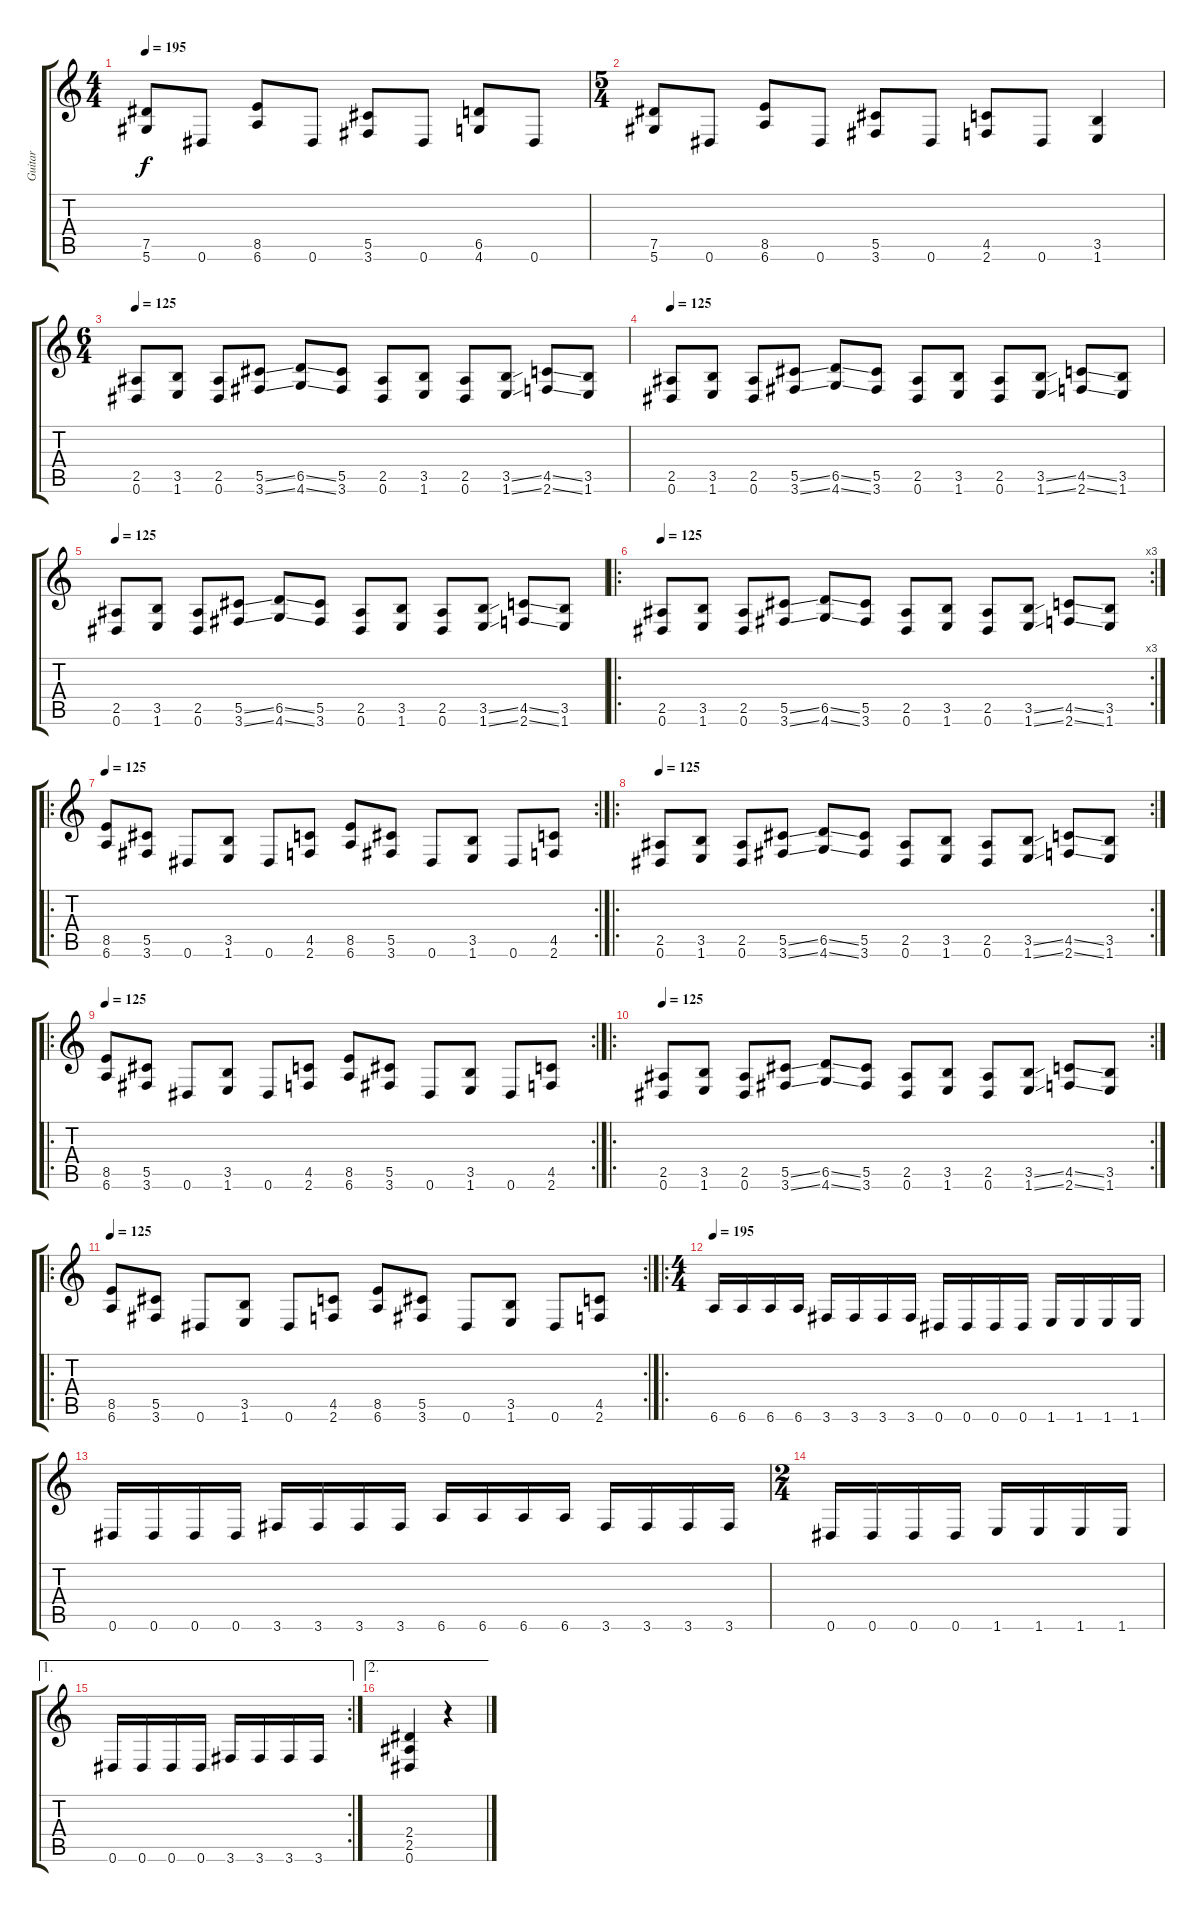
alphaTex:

\track ("Guitar" "Guitar") {instrument distortionguitar}
\staff {score tabs}
\tuning (Eb4 Bb3 Gb3 Db3 Ab2 Eb2) {hide}
\ts (4 4)
\tempo 195
\clef g2
\ks c
(7.5 5.6).8{dy f} 0.6.8 (8.5 6.6).8 0.6.8 (5.5 3.6).8 0.6.8 (6.5 4.6).8 0.6.8 |
\ts (5 4)
(7.5 5.6).8 0.6.8 (8.5 6.6).8 0.6.8 (5.5 3.6).8 0.6.8 (4.5 2.6).8 0.6.8 (3.5 1.6).4 |
\ts (6 4)
\tempo 125
(2.5 0.6).8 (3.5 1.6).8 (2.5 0.6).8 (5.5{ss} 3.6{ss}).8 (6.5{ss} 4.6{ss}).8 (5.5 3.6).8 (2.5 0.6).8 (3.5 1.6).8 (2.5 0.6).8 (3.5{ss} 1.6{ss}).8 (4.5{ss} 2.6{ss}).8 (3.5 1.6).8 |
\tempo 125
(2.5 0.6).8 (3.5 1.6).8 (2.5 0.6).8 (5.5{ss} 3.6{ss}).8 (6.5{ss} 4.6{ss}).8 (5.5 3.6).8 (2.5 0.6).8 (3.5 1.6).8 (2.5 0.6).8 (3.5{ss} 1.6{ss}).8 (4.5{ss} 2.6{ss}).8 (3.5 1.6).8 |
\tempo 125
(2.5 0.6).8 (3.5 1.6).8 (2.5 0.6).8 (5.5{ss} 3.6{ss}).8 (6.5{ss} 4.6{ss}).8 (5.5 3.6).8 (2.5 0.6).8 (3.5 1.6).8 (2.5 0.6).8 (3.5{ss} 1.6{ss}).8 (4.5{ss} 2.6{ss}).8 (3.5 1.6).8 |
\ro
\rc 3
\tempo 125
(2.5 0.6).8 (3.5 1.6).8 (2.5 0.6).8 (5.5{ss} 3.6{ss}).8 (6.5{ss} 4.6{ss}).8 (5.5 3.6).8 (2.5 0.6).8 (3.5 1.6).8 (2.5 0.6).8 (3.5{ss} 1.6{ss}).8 (4.5{ss} 2.6{ss}).8 (3.5 1.6).8 |
\ro
\rc 2
\tempo 125
(8.5 6.6).8 (5.5 3.6).8 0.6.8 (3.5 1.6).8 0.6.8 (4.5 2.6).8 (8.5 6.6).8 (5.5 3.6).8 0.6.8 (3.5 1.6).8 0.6.8 (4.5 2.6).8 |
\ro
\rc 2
\tempo 125
(2.5 0.6).8 (3.5 1.6).8 (2.5 0.6).8 (5.5{ss} 3.6{ss}).8 (6.5{ss} 4.6{ss}).8 (5.5 3.6).8 (2.5 0.6).8 (3.5 1.6).8 (2.5 0.6).8 (3.5{ss} 1.6{ss}).8 (4.5{ss} 2.6{ss}).8 (3.5 1.6).8 |
\ro
\rc 2
\tempo 125
(8.5 6.6).8 (5.5 3.6).8 0.6.8 (3.5 1.6).8 0.6.8 (4.5 2.6).8 (8.5 6.6).8 (5.5 3.6).8 0.6.8 (3.5 1.6).8 0.6.8 (4.5 2.6).8 |
\ro
\rc 2
\tempo 125
(2.5 0.6).8 (3.5 1.6).8 (2.5 0.6).8 (5.5{ss} 3.6{ss}).8 (6.5{ss} 4.6{ss}).8 (5.5 3.6).8 (2.5 0.6).8 (3.5 1.6).8 (2.5 0.6).8 (3.5{ss} 1.6{ss}).8 (4.5{ss} 2.6{ss}).8 (3.5 1.6).8 |
\ro
\rc 2
\tempo 125
(8.5 6.6).8 (5.5 3.6).8 0.6.8 (3.5 1.6).8 0.6.8 (4.5 2.6).8 (8.5 6.6).8 (5.5 3.6).8 0.6.8 (3.5 1.6).8 0.6.8 (4.5 2.6).8 |
\ro
\ts (4 4)
\tempo 195
6.6.16 6.6.16 6.6.16 6.6.16 3.6.16 3.6.16 3.6.16 3.6.16 0.6.16 0.6.16 0.6.16 0.6.16 1.6.16 1.6.16 1.6.16 1.6.16 |
0.6.16 0.6.16 0.6.16 0.6.16 3.6.16 3.6.16 3.6.16 3.6.16 6.6.16 6.6.16 6.6.16 6.6.16 3.6.16 3.6.16 3.6.16 3.6.16 |
\ts (2 4)
0.6.16 0.6.16 0.6.16 0.6.16 1.6.16 1.6.16 1.6.16 1.6.16 |
\ae 1
\rc 2
0.6.16 0.6.16 0.6.16 0.6.16 3.6.16 3.6.16 3.6.16 3.6.16 |
\ae 2
(2.4 2.5 0.6).4 r.4
